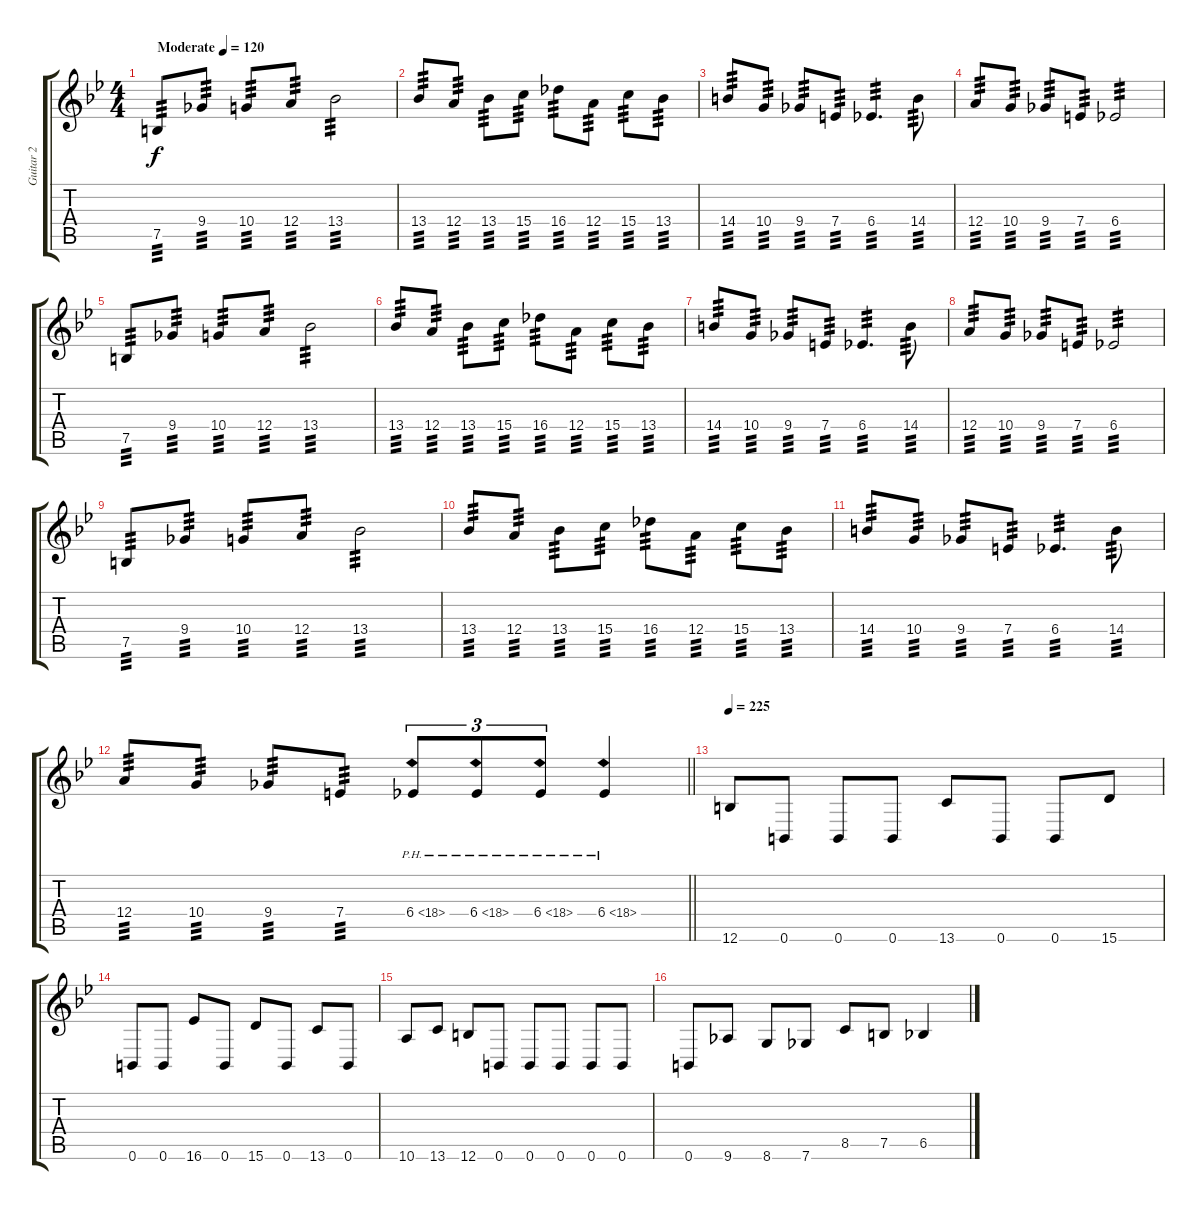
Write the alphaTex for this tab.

\track ("Guitar 2" "Guitar 2") {instrument distortionguitar}
\staff {score tabs}
\tuning (B3 Gb3 D3 A2 E2 B1) {hide}
\ts (4 4)
\tempo (120 "Moderate")
\clef g2
\ks bb
7.5.8{tp 3 dy f instrument distortionguitar} 9.4.8{tp 3} 10.4.8{tp 3} 12.4.8{tp 3} 13.4.2{tp 3} |
13.4.8{tp 3} 12.4.8{tp 3} 13.4.8{tp 3} 15.4.8{tp 3} 16.4.8{tp 3} 12.4.8{tp 3} 15.4.8{tp 3} 13.4.8{tp 3} |
14.4.8{tp 3} 10.4.8{tp 3} 9.4.8{tp 3} 7.4.8{tp 3} 6.4.4{d tp 3} 14.4.8{tp 3} |
12.4.8{tp 3} 10.4.8{tp 3} 9.4.8{tp 3} 7.4.8{tp 3} 6.4.2{tp 3} |
7.5.8{tp 3} 9.4.8{tp 3} 10.4.8{tp 3} 12.4.8{tp 3} 13.4.2{tp 3} |
13.4.8{tp 3} 12.4.8{tp 3} 13.4.8{tp 3} 15.4.8{tp 3} 16.4.8{tp 3} 12.4.8{tp 3} 15.4.8{tp 3} 13.4.8{tp 3} |
14.4.8{tp 3} 10.4.8{tp 3} 9.4.8{tp 3} 7.4.8{tp 3} 6.4.4{d tp 3} 14.4.8{tp 3} |
12.4.8{tp 3} 10.4.8{tp 3} 9.4.8{tp 3} 7.4.8{tp 3} 6.4.2{tp 3} |
7.5.8{tp 3} 9.4.8{tp 3} 10.4.8{tp 3} 12.4.8{tp 3} 13.4.2{tp 3} |
13.4.8{tp 3} 12.4.8{tp 3} 13.4.8{tp 3} 15.4.8{tp 3} 16.4.8{tp 3} 12.4.8{tp 3} 15.4.8{tp 3} 13.4.8{tp 3} |
14.4.8{tp 3} 10.4.8{tp 3} 9.4.8{tp 3} 7.4.8{tp 3} 6.4.4{d tp 3} 14.4.8{tp 3} |
\barLineRight lightlight
12.4.8{tp 3} 10.4.8{tp 3} 9.4.8{tp 3} 7.4.8{tp 3} 6.4{ph 12}.8{tu (3 2)} 6.4{ph 12}.8{tu (3 2)} 6.4{ph 12}.8{tu (3 2)} 6.4{ph 12}.4 |
\tempo 225
12.6.8 0.6.8 0.6.8 0.6.8 13.6.8 0.6.8 0.6.8 15.6.8 |
0.6.8 0.6.8 16.6.8 0.6.8 15.6.8 0.6.8 13.6.8 0.6.8 |
10.6.8 13.6.8 12.6.8 0.6.8 0.6.8 0.6.8 0.6.8 0.6.8 |
0.6.8 9.6.8 8.6.8 7.6.8 8.5.8 7.5.8 6.5.4
